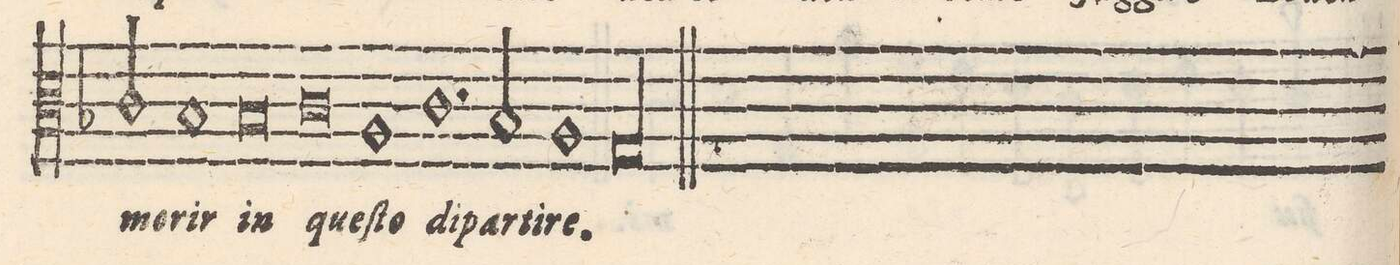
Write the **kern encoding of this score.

**kern	**text
*I"TENORE 	*
*clefC3	*
*k[b-]	*
*met(C)	*
*M2/1	*
2c/	mo-
1B-	-rir
=31-	=31-
0B-	in
=32-	=32-
0c	que-
=33-	=33-
1A	-ſto
1.c	di-
=34-	=34-
2B-/	-par-
1A	-ti-
=35-	=35-
00G	-re.
==	==
*-	*-
